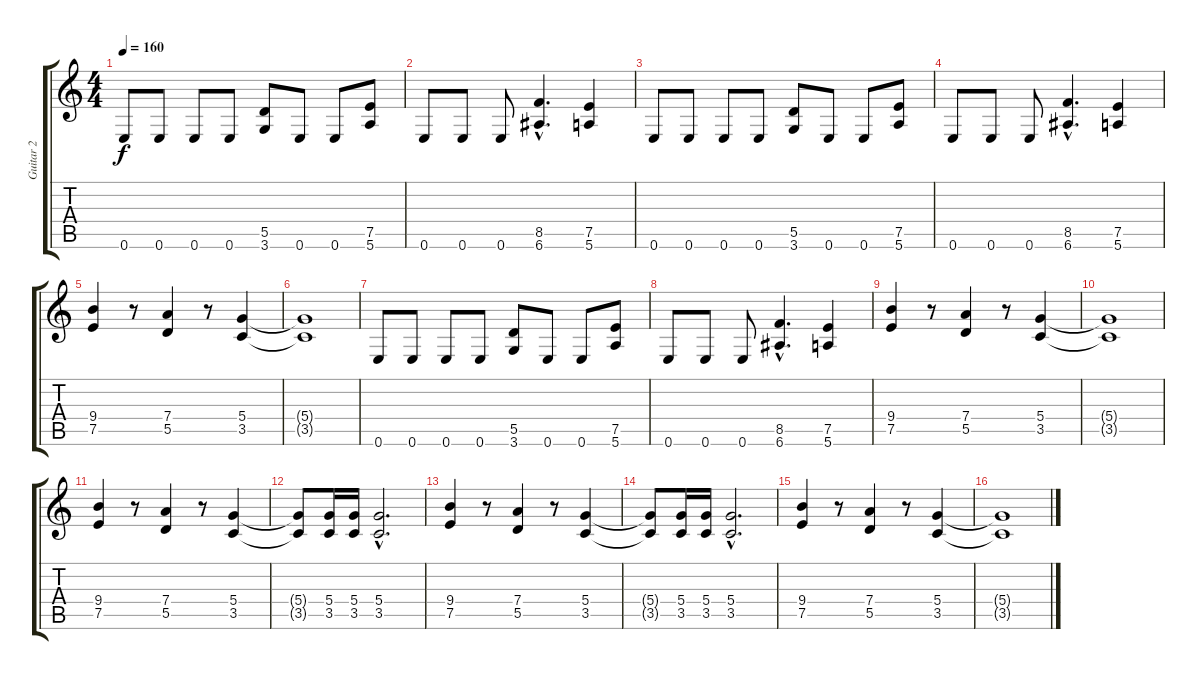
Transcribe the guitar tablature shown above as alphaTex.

\track ("Guitar 2" "Guitar 2") {instrument distortionguitar}
\staff {score tabs}
\tuning (E4 B3 G3 D3 A2 E2) {hide}
\ts (4 4)
\tempo 160
\clef g2
\ks c
0.6.8{dy f} 0.6.8 0.6.8 0.6.8 (5.5 3.6).8 0.6.8 0.6.8 (7.5 5.6).8 |
0.6.8 0.6.8 0.6.8 (8.5{hac} 6.6{hac}).4{d} (7.5 5.6).4 |
0.6.8 0.6.8 0.6.8 0.6.8 (5.5 3.6).8 0.6.8 0.6.8 (7.5 5.6).8 |
0.6.8 0.6.8 0.6.8 (8.5{hac} 6.6{hac}).4{d} (7.5 5.6).4 |
(9.4 7.5).4 r.8 (7.4 5.5).4 r.8 (5.4 3.5).4 |
(5.4{t} 3.5{t}).1 |
0.6.8 0.6.8 0.6.8 0.6.8 (5.5 3.6).8 0.6.8 0.6.8 (7.5 5.6).8 |
0.6.8 0.6.8 0.6.8 (8.5{hac} 6.6{hac}).4{d} (7.5 5.6).4 |
(9.4 7.5).4 r.8 (7.4 5.5).4 r.8 (5.4 3.5).4 |
(5.4{t} 3.5{t}).1 |
(9.4 7.5).4 r.8 (7.4 5.5).4 r.8 (5.4 3.5).4 |
(5.4{t} 3.5{t}).8 (5.4 3.5).16 (5.4 3.5).16 (5.4{hac} 3.5{hac}).2{d} |
(9.4 7.5).4 r.8 (7.4 5.5).4 r.8 (5.4 3.5).4 |
(5.4{t} 3.5{t}).8 (5.4 3.5).16 (5.4 3.5).16 (5.4{hac} 3.5{hac}).2{d} |
(9.4 7.5).4 r.8 (7.4 5.5).4 r.8 (5.4 3.5).4 |
(5.4{t} 3.5{t}).1
